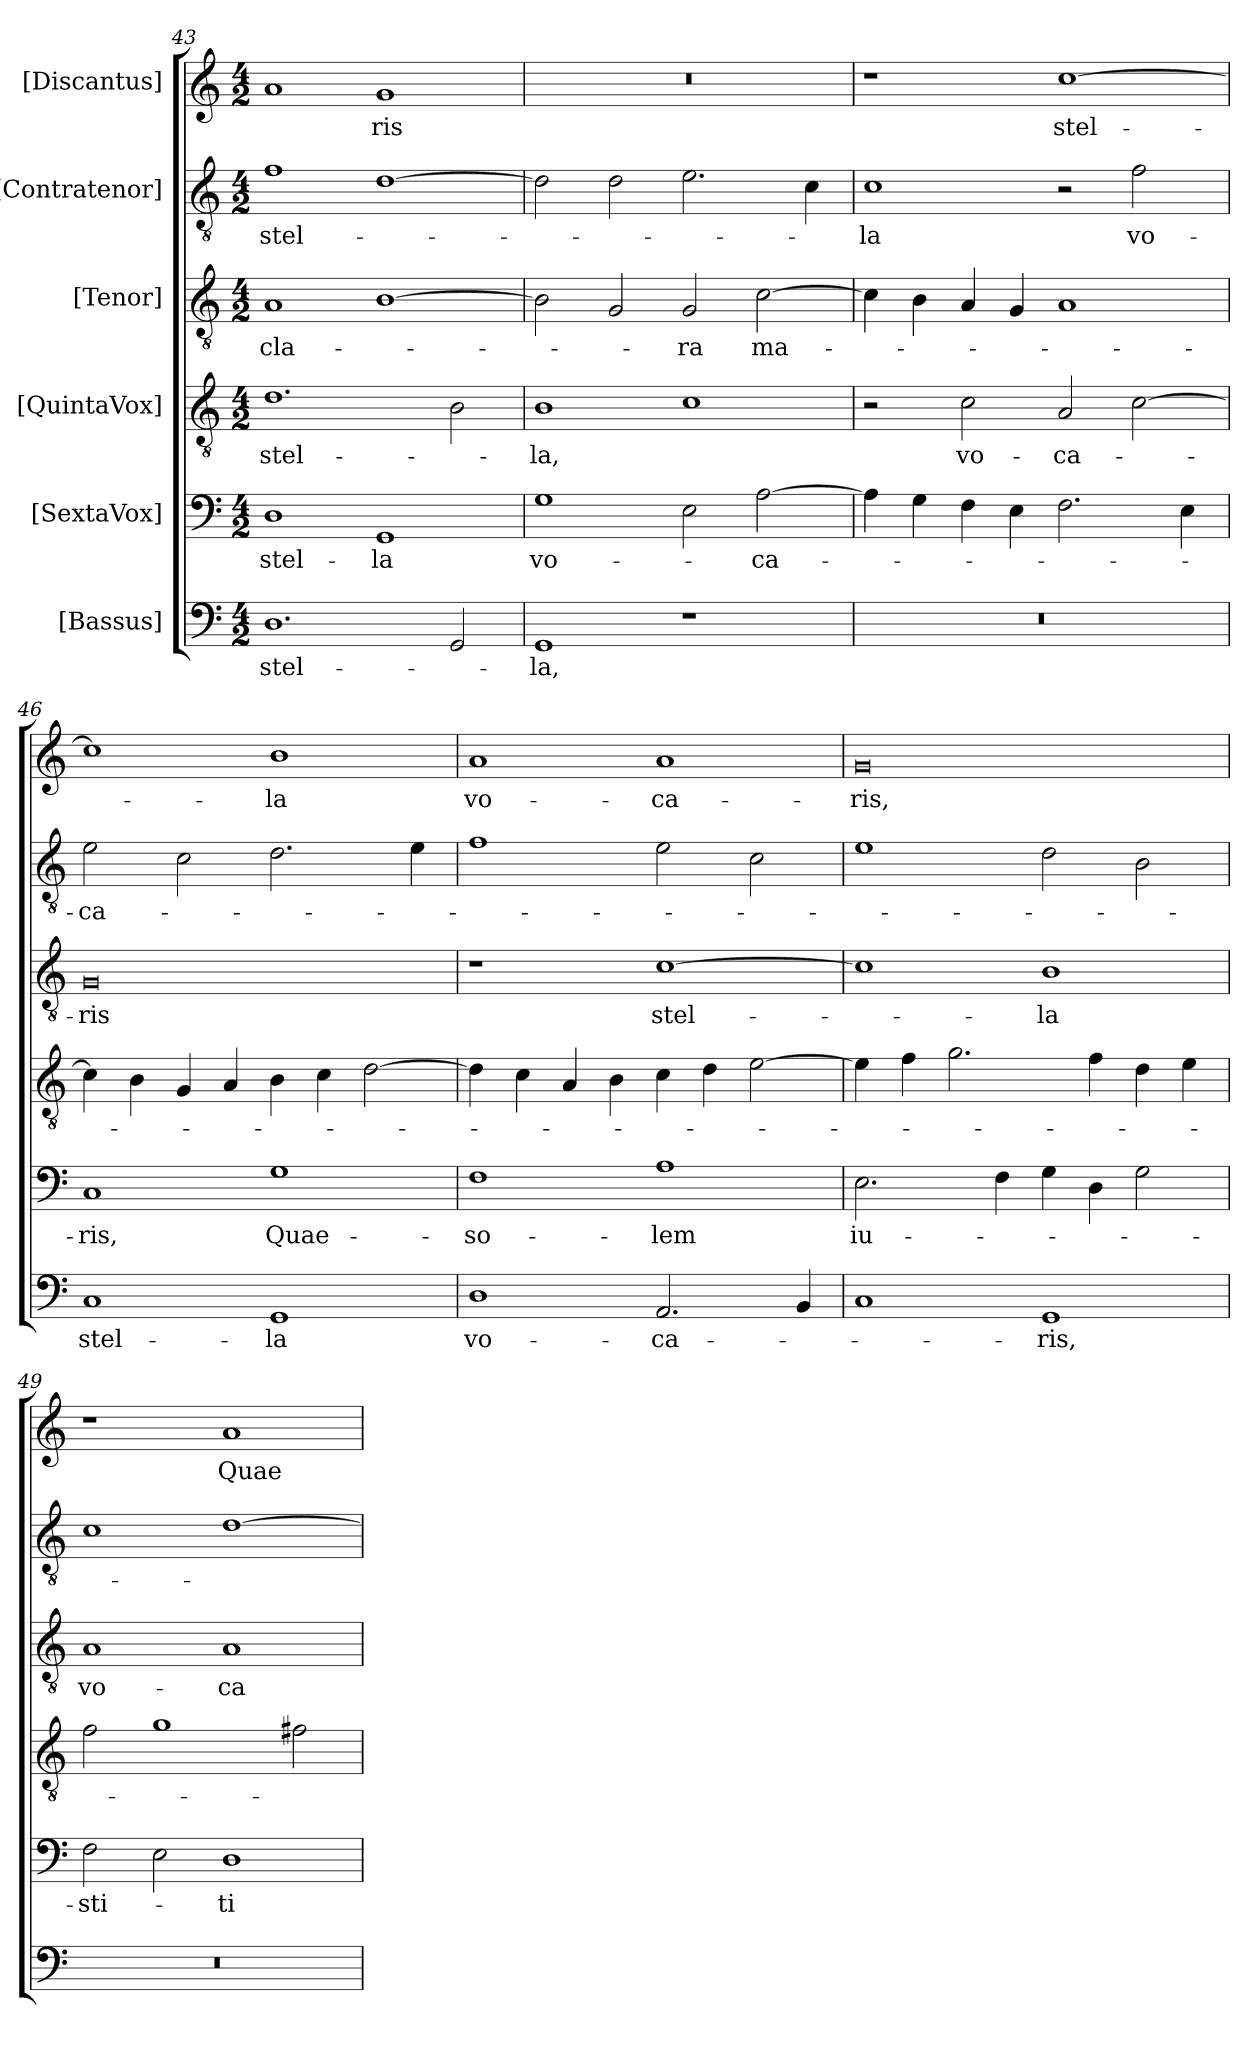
**kern	**text	**kern	**text	**kern	**text	**kern	**text	**kern	**text	**kern	**text
*part6	*part6	*part5	*part5	*part4	*part4	*part3	*part3	*part2	*part2	*part1	*part1
*staff6	*staff6	*staff5	*staff5	*staff4	*staff4	*staff3	*staff3	*staff2	*staff2	*staff1	*staff1
*I"[Bassus]	*	*I"[SextaVox]	*	*I"[QuintaVox]	*	*I"[Tenor]	*	*I"[Contratenor]	*	*I"[Discantus]	*
*clefF4	*	*clefF4	*	*clefGv2	*	*clefGv2	*	*clefGv2	*	*clefG2	*
*k[]	*	*k[]	*	*k[]	*	*k[]	*	*k[]	*	*k[]	*
*M4/2	*	*M4/2	*	*M4/2	*	*M4/2	*	*M4/2	*	*M4/2	*
=43	=43	=43	=43	=43	=43	=43	=43	=43	=43	=43	=43
1.D\	stel-	1D\	stel-	1.d\	stel-	1A/	-cla-	1f\	stel-	1a/	.
.	.	1GG/	-la	.	.	[1B\	.	[1d\	.	1g/	-ris
2GG/	.	.	.	2B\	.	.	.	.	.	.	.
=44	=44	=44	=44	=44	=44	=44	=44	=44	=44	=44	=44
1GG/	-la,	1G\	vo-	1B\	-la,	2B\]	.	2d\]	.	0r	.
.	.	.	.	.	.	2G/	.	2d\	.	.	.
1r	.	2E\	.	1c\	.	2G/	-ra	2.e\	.	.	.
.	.	[2A\	-ca-	.	.	[2c\	ma-	.	.	.	.
.	.	.	.	.	.	.	.	4c\	.	.	.
=45	=45	=45	=45	=45	=45	=45	=45	=45	=45	=45	=45
0r	.	4A\]	.	2r	.	4c\]	.	1c\	-la	1r	.
.	.	4G\	.	.	.	4B\	.	.	.	.	.
.	.	4F\	.	2c\	vo-	4A/	.	.	.	.	.
.	.	4E\	.	.	.	4G/	.	.	.	.	.
.	.	2.F\	.	2A/	-ca-	1A/	.	2r	.	[1cc\	stel-
.	.	.	.	[2c\	.	.	.	2f\	vo-	.	.
.	.	4E\	.	.	.	.	.	.	.	.	.
=46	=46	=46	=46	=46	=46	=46	=46	=46	=46	=46	=46
1C/	stel-	1C/	-ris,	4c\]	.	0G/	-ris	2e\	-ca-	1cc\]	.
.	.	.	.	4B\	.	.	.	.	.	.	.
.	.	.	.	4G/	.	.	.	2c\	.	.	.
.	.	.	.	4A/	.	.	.	.	.	.	.
1GG/	-la	1G\	Quae-	4B\	.	.	.	2.d\	.	1b\	-la
.	.	.	.	4c\	.	.	.	.	.	.	.
.	.	.	.	[2d\	.	.	.	.	.	.	.
.	.	.	.	.	.	.	.	4e\	.	.	.
=47	=47	=47	=47	=47	=47	=47	=47	=47	=47	=47	=47
1D\	vo-	1F\	so-	4d\]	.	1r	.	1f\	.	1a/	vo-
.	.	.	.	4c\	.	.	.	.	.	.	.
.	.	.	.	4A/	.	.	.	.	.	.	.
.	.	.	.	4B\	.	.	.	.	.	.	.
2.AA/	-ca-	1A\	-lem	4c\	.	[1c\	stel-	2e\	.	1a/	-ca-
.	.	.	.	4d\	.	.	.	.	.	.	.
.	.	.	.	[2e\	.	.	.	2c\	.	.	.
4BB/	.	.	.	.	.	.	.	.	.	.	.
=48	=48	=48	=48	=48	=48	=48	=48	=48	=48	=48	=48
1C/	.	2.E\	iu-	4e\]	.	1c\]	.	1e\	.	0g/	-ris,
.	.	.	.	4f\	.	.	.	.	.	.	.
.	.	.	.	2.g\	.	.	.	.	.	.	.
.	.	4F\	.	.	.	.	.	.	.	.	.
1GG/	-ris,	4G\	.	.	.	1B\	-la	2d\	.	.	.
.	.	4D\	.	4f\	.	.	.	.	.	.	.
.	.	2G\	.	4d\	.	.	.	2B\	.	.	.
.	.	.	.	4e\	.	.	.	.	.	.	.
=49	=49	=49	=49	=49	=49	=49	=49	=49	=49	=49	=49
0r	.	2F\	-sti-	2f\	.	1A/	vo-	1c\	.	1r	.
.	.	2E\	.	1g\	.	.	.	.	.	.	.
.	.	1D\	-ti-	.	.	1A/	-ca-	[1d\	.	1a/	Quae-
.	.	.	.	2f#X\	.	.	.	.	.	.	.
=	=	=	=	=	=	=	=	=	=	=	=
*-	*-	*-	*-	*-	*-	*-	*-	*-	*-	*-	*-
